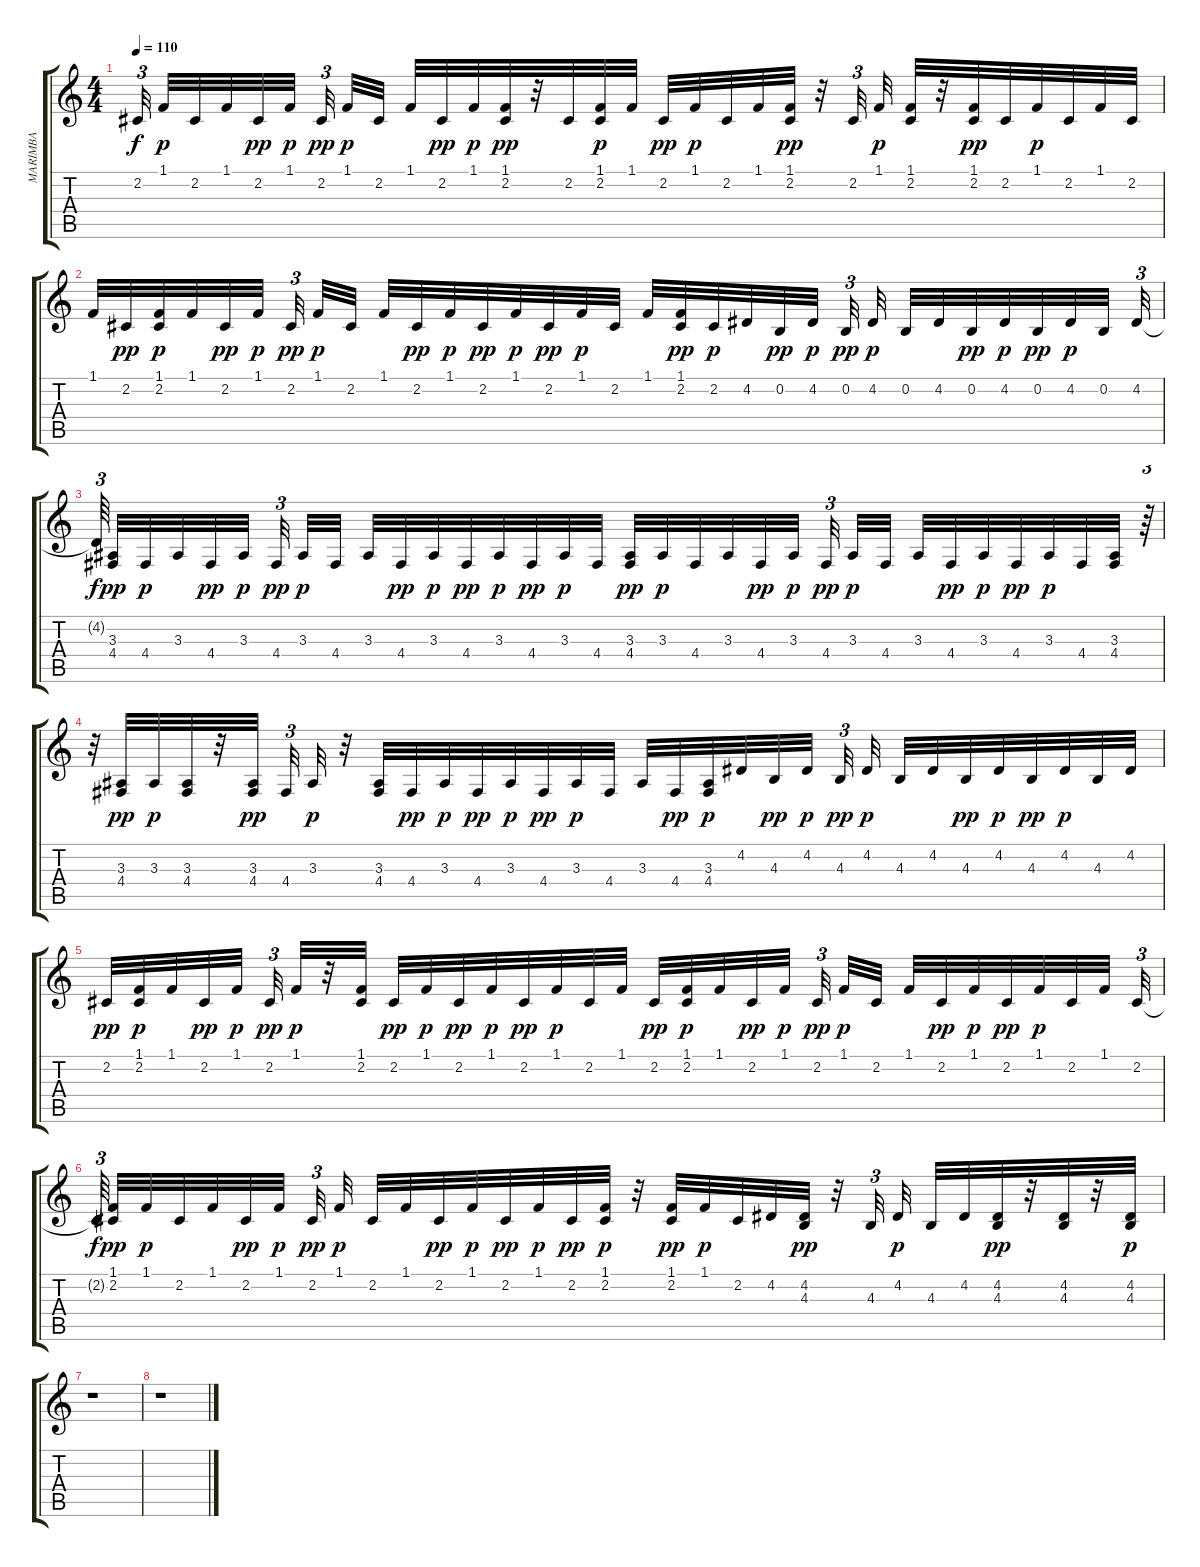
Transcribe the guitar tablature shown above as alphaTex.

\track ("MARIMBA" "MARIMBA") {instrument marimba}
\staff {score tabs}
\tuning (E4 B3 G3 D3 A2 E2) {hide}
\ts (4 4)
\tempo 110
\clef g2
\ks c
2.2{t}.32{tu (3 2) dy f} 1.1.32{dy p} 2.2.32 1.1.32 2.2.32{dy pp} 1.1.32{dy p} 2.2.32{tu (3 2) dy pp} 1.1.32{dy p} 2.2.32 1.1.32 2.2.32{dy pp} 1.1.32{dy p} (1.1 2.2).32{dy pp} r.32 2.2.32 (1.1 2.2).32{dy p} 1.1.32 2.2.32{dy pp} 1.1.32{dy p} 2.2.32 1.1.32 (1.1 2.2).32{dy pp} r.32 2.2.32{tu (3 2)} 1.1.32{dy p} (1.1 2.2).32 r.32 (1.1 2.2).32{dy pp} 2.2.32 1.1.32{dy p} 2.2.32 1.1.32 2.2.32 |
1.1.32 2.2.32{dy pp} (1.1 2.2).32{dy p} 1.1.32 2.2.32{dy pp} 1.1.32{dy p} 2.2.32{tu (3 2) dy pp} 1.1.32{dy p} 2.2.32 1.1.32 2.2.32{dy pp} 1.1.32{dy p} 2.2.32{dy pp} 1.1.32{dy p} 2.2.32{dy pp} 1.1.32{dy p} 2.2.32 1.1.32 (1.1 2.2).32{dy pp} 2.2.32{dy p} 4.2.32 0.2.32{dy pp} 4.2.32{dy p} 0.2.32{tu (3 2) dy pp} 4.2.32{dy p} 0.2.32 4.2.32 0.2.32{dy pp} 4.2.32{dy p} 0.2.32{dy pp} 4.2.32{dy p} 0.2.32 4.2.32{tu (3 2)} |
4.2{t}.64{tu (3 2) dy f} (3.3 4.4).32{dy pp} 4.4.32{dy p} 3.3.32 4.4.32{dy pp} 3.3.32{dy p} 4.4.32{tu (3 2) dy pp} 3.3.32{dy p} 4.4.32 3.3.32 4.4.32{dy pp} 3.3.32{dy p} 4.4.32{dy pp} 3.3.32{dy p} 4.4.32{dy pp} 3.3.32{dy p} 4.4.32 (3.3 4.4).32{dy pp} 3.3.32{dy p} 4.4.32 3.3.32 4.4.32{dy pp} 3.3.32{dy p} 4.4.32{tu (3 2) dy pp} 3.3.32{dy p} 4.4.32 3.3.32 4.4.32{dy pp} 3.3.32{dy p} 4.4.32{dy pp} 3.3.32{dy p} 4.4.32 (3.3 4.4).32 r.64{tu (3 2)} |
r.32{tu (3 2)} (3.3 4.4).32{dy pp} 3.3.32{dy p} (3.3 4.4).32 r.32 (3.3 4.4).32{dy pp} 4.4.32{tu (3 2)} 3.3.32{dy p} r.32 (3.3 4.4).32 4.4.32{dy pp} 3.3.32{dy p} 4.4.32{dy pp} 3.3.32{dy p} 4.4.32{dy pp} 3.3.32{dy p} 4.4.32 3.3.32 4.4.32{dy pp} (3.3 4.4).32{dy p} 4.2.32 4.3.32{dy pp} 4.2.32{dy p} 4.3.32{tu (3 2) dy pp} 4.2.32{dy p} 4.3.32 4.2.32 4.3.32{dy pp} 4.2.32{dy p} 4.3.32{dy pp} 4.2.32{dy p} 4.3.32 4.2.32 |
2.2.32{dy pp} (1.1 2.2).32{dy p} 1.1.32 2.2.32{dy pp} 1.1.32{dy p} 2.2.32{tu (3 2) dy pp} 1.1.32{dy p} r.32 (1.1 2.2).32 2.2.32{dy pp} 1.1.32{dy p} 2.2.32{dy pp} 1.1.32{dy p} 2.2.32{dy pp} 1.1.32{dy p} 2.2.32 1.1.32 2.2.32{dy pp} (1.1 2.2).32{dy p} 1.1.32 2.2.32{dy pp} 1.1.32{dy p} 2.2.32{tu (3 2) dy pp} 1.1.32{dy p} 2.2.32 1.1.32 2.2.32{dy pp} 1.1.32{dy p} 2.2.32{dy pp} 1.1.32{dy p} 2.2.32 1.1.32 2.2.32{tu (3 2)} |
2.2{t}.64{tu (3 2) dy f} (1.1 2.2).32{dy pp} 1.1.32{dy p} 2.2.32 1.1.32 2.2.32{dy pp} 1.1.32{dy p} 2.2.32{tu (3 2) dy pp} 1.1.32{dy p} 2.2.32 1.1.32 2.2.32{dy pp} 1.1.32{dy p} 2.2.32{dy pp} 1.1.32{dy p} 2.2.32{dy pp} (1.1 2.2).32{dy p} r.32 (1.1 2.2).32{dy pp} 1.1.32{dy p} 2.2.32 4.2.32 (4.2 4.3).32{dy pp} r.32 4.3.32{tu (3 2)} 4.2.32{dy p} 4.3.32 4.2.32 (4.2 4.3).32{dy pp} r.32 (4.2 4.3).32 r.32 (4.2 4.3).32{dy p} |
r.1 |
r.1
